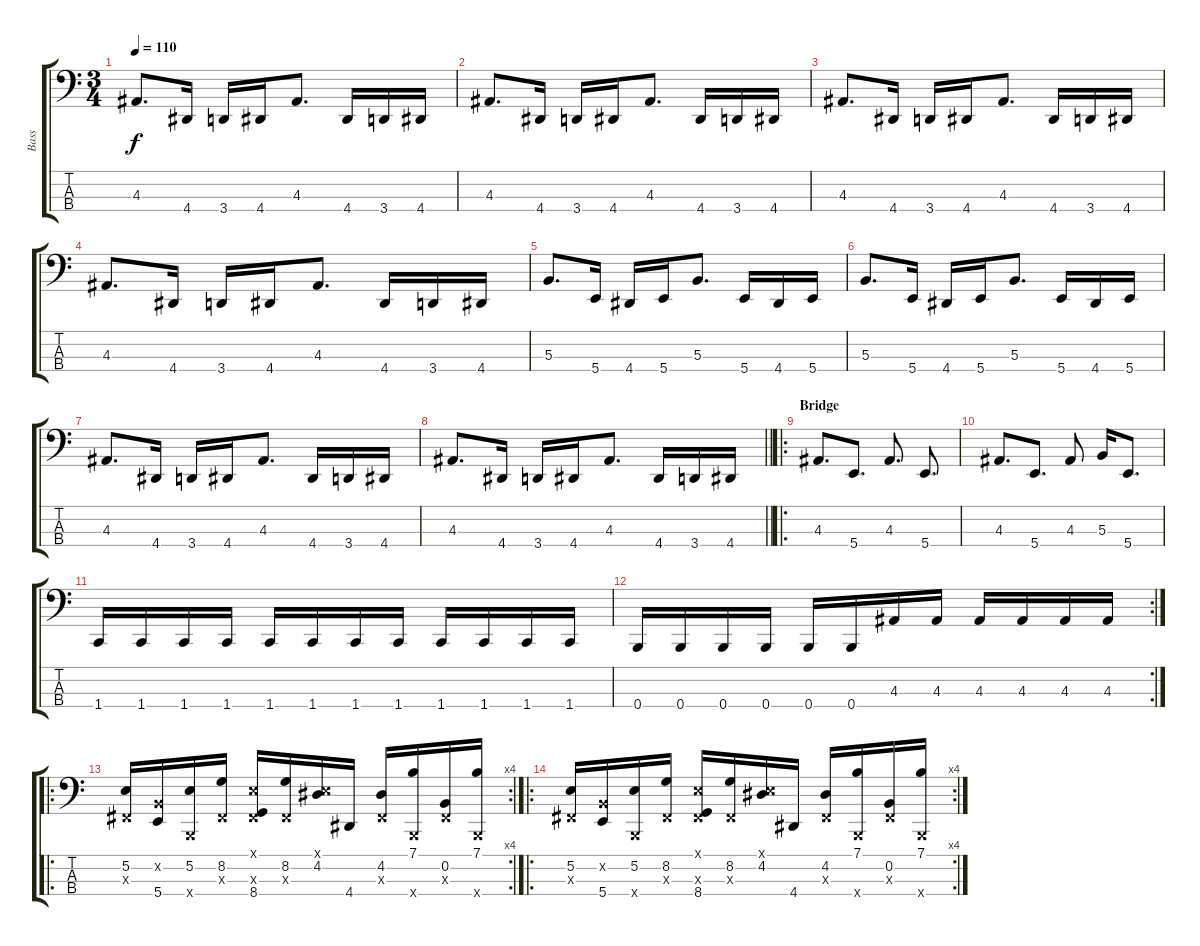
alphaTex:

\track ("Bass" "Bass") {instrument electricbassfinger}
\staff {score tabs}
\tuning (E2 B1 Gb1 B0) {hide}
\ts (3 4)
\tempo 110
\clef f4
\ks c
4.3.8{d dy f} 4.4.16 3.4.16 4.4.16 4.3.8{d} 4.4.16 3.4.16 4.4.16 |
4.3.8{d} 4.4.16 3.4.16 4.4.16 4.3.8{d} 4.4.16 3.4.16 4.4.16 |
4.3.8{d} 4.4.16 3.4.16 4.4.16 4.3.8{d} 4.4.16 3.4.16 4.4.16 |
4.3.8{d} 4.4.16 3.4.16 4.4.16 4.3.8{d} 4.4.16 3.4.16 4.4.16 |
5.3.8{d} 5.4.16 4.4.16 5.4.16 5.3.8{d} 5.4.16 4.4.16 5.4.16 |
5.3.8{d} 5.4.16 4.4.16 5.4.16 5.3.8{d} 5.4.16 4.4.16 5.4.16 |
4.3.8{d} 4.4.16 3.4.16 4.4.16 4.3.8{d} 4.4.16 3.4.16 4.4.16 |
\barLineRight lightlight
4.3.8{d} 4.4.16 3.4.16 4.4.16 4.3.8{d} 4.4.16 3.4.16 4.4.16 |
\ro
\section ("" "Bridge")
4.3.8{d} 5.4.8{d} 4.3.8{d} 5.4.8{d} |
4.3.8{d} 5.4.8{d} 4.3.8 5.3.16 5.4.8{d} |
1.4.16 1.4.16 1.4.16 1.4.16 1.4.16 1.4.16 1.4.16 1.4.16 1.4.16 1.4.16 1.4.16 1.4.16 |
\rc 2
0.4.16 0.4.16 0.4.16 0.4.16 0.4.16 0.4.16 4.3.16 4.3.16 4.3.16 4.3.16 4.3.16 4.3.16 |
\ro
\rc 4
(5.2 0.3{x}).16 (0.2{x} 5.4).16 (5.2 0.4{x}).16 (8.2 0.3{x}).16 (0.1{x} 0.3{x} 8.4).16 (8.2 0.3{x}).16 (0.1{x} 4.2).16 4.4.16 (4.2 0.3{x}).16 (7.1 0.4{x}).16 (0.2 0.3{x}).16 (7.1 0.4{x}).16 |
\ro
\rc 4
(5.2 0.3{x}).16 (0.2{x} 5.4).16 (5.2 0.4{x}).16 (8.2 0.3{x}).16 (0.1{x} 0.3{x} 8.4).16 (8.2 0.3{x}).16 (0.1{x} 4.2).16 4.4.16 (4.2 0.3{x}).16 (7.1 0.4{x}).16 (0.2 0.3{x}).16 (7.1 0.4{x}).16
